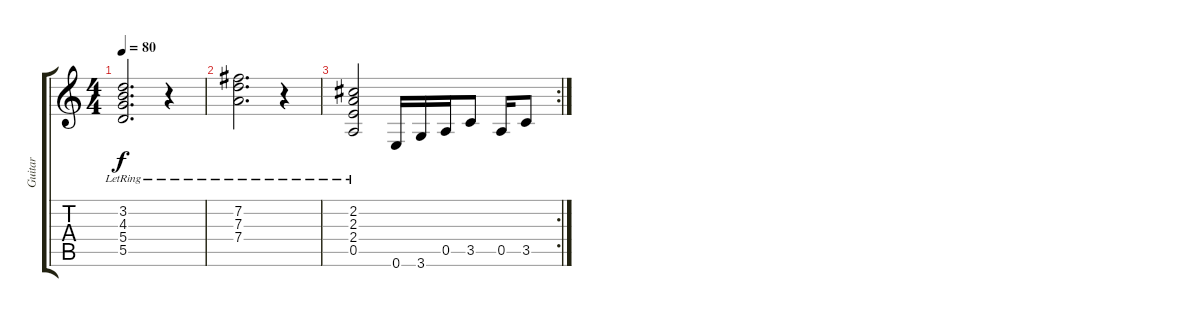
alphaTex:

\track ("Guitar" "Guitar") {instrument overdrivenguitar}
\staff {score tabs}
\tuning (E4 B3 G3 D3 A2 E2) {hide}
\ts (4 4)
\tempo 80
\clef g2
\ks c
(3.2{lr} 4.3 5.4 5.5).2{d dy f} r.4 |
(7.2 7.3{lr} 7.4).2{d} r.4 |
\rc 2
(2.2 2.3 2.4{lr} 0.5).2 0.6.16 3.6.16 0.5.16 3.5.8 0.5.16 3.5.8
